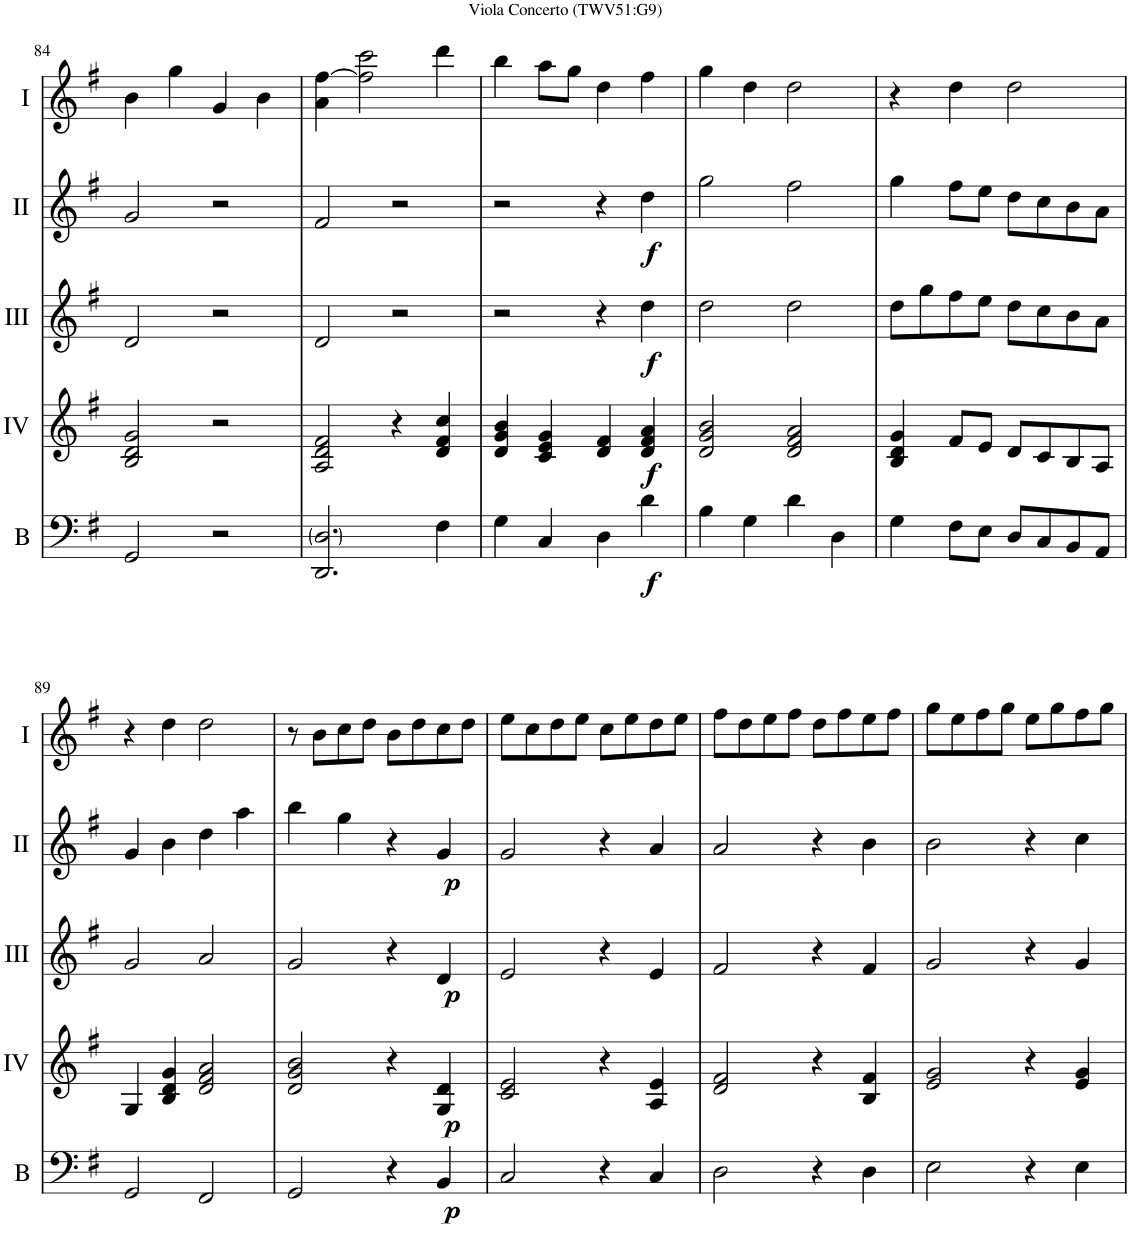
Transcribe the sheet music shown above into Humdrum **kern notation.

**kern	**dynam	**kern	**dynam	**kern	**dynam	**kern	**dynam	**kern
*part5	*part5	*part4	*part4	*part3	*part3	*part2	*part2	*part1
*staff5	*staff5	*staff4	*staff4	*staff3	*staff3	*staff2	*staff2	*staff1
*I"Bass	*	*I"Acc. 4	*	*I"Acc. 3	*	*I"Acc. 2	*	*I"Acc. 1
*I'B	*	*	*	*	*	*	*	*
!!LO:PB:g=z
*clefF4	*	*clefG2	*	*clefG2	*	*clefG2	*	*clefG2
*Trd7c12	*	*	*	*	*	*	*	*Trd7c12
*k[f#]	*	*k[f#]	*	*k[f#]	*	*k[f#]	*	*k[f#]
*M2/2	*	*M2/2	*	*M2/2	*	*M2/2	*	*M2/2
*met(c|)	*	*met(c|)	*	*met(c|)	*	*met(c|)	*	*met(c|)
=84	=84	=84	=84	=84	=84	=84	=84	=84
2GG/	.	2B/ 2d/ 2g/	.	2d/	.	2g/	.	4b\
.	.	.	.	.	.	.	.	4gg\
2r	.	2r	.	2r	.	2r	.	4g/
.	.	.	.	.	.	.	.	4b\
=85	=85	=85	=85	=85	=85	=85	=85	=85
2.DD/ 2.D/	.	2A/ 2d/ 2f#/	.	2d/	.	2f#/	.	4a\ [4ff#\
.	.	.	.	.	.	.	.	2ff#\] 2ccc\
.	.	4r	.	2r	.	2r	.	.
4F#\	.	4d/ 4f#/ 4cc/	.	.	.	.	.	4ddd\
=86	=86	=86	=86	=86	=86	=86	=86	=86
4G\	.	4d/ 4g/ 4b/	.	2r	.	2r	.	4bb\
4C/	.	4c/ 4e/ 4g/	.	.	.	.	.	8aa\L
.	.	.	.	.	.	.	.	8gg\J
4D\	.	4d/ 4f#/	.	4r	.	4r	.	4dd\
!	!LO:DY:b	!	!LO:DY:b	!	!LO:DY:b	!	!LO:DY:b	!
4d\	f	4d/ 4f#/ 4a/	f	4dd\	f	4dd\	f	4ff#\
=87	=87	=87	=87	=87	=87	=87	=87	=87
4B\	.	2d/ 2g/ 2b/	.	2dd\	.	2gg\	.	4gg\
4G\	.	.	.	.	.	.	.	4dd\
4d\	.	2d/ 2f#/ 2a/	.	2dd\	.	2ff#\	.	2dd\
4D\	.	.	.	.	.	.	.	.
=88	=88	=88	=88	=88	=88	=88	=88	=88
4G\	.	4B/ 4d/ 4g/	.	8dd\L	.	4gg\	.	4r
.	.	.	.	8gg\	.	.	.	.
8F#\L	.	8f#/L	.	8ff#\	.	8ff#\L	.	4dd\
8E\J	.	8e/J	.	8ee\J	.	8ee\J	.	.
8D/L	.	8d/L	.	8dd\L	.	8dd\L	.	2dd\
8C/	.	8c/	.	8cc\	.	8cc\	.	.
8BB/	.	8B/	.	8b\	.	8b\	.	.
8AA/J	.	8A/J	.	8a\J	.	8a\J	.	.
!!LO:LB:g=z
=89	=89	=89	=89	=89	=89	=89	=89	=89
2GG/	.	4G/	.	2g/	.	4g/	.	4r
.	.	4B/ 4d/ 4g/	.	.	.	4b\	.	4dd\
2FF#/	.	2d/ 2f#/ 2a/	.	2a/	.	4dd\	.	2dd\
.	.	.	.	.	.	4aa\	.	.
=90	=90	=90	=90	=90	=90	=90	=90	=90
2GG/	.	2d/ 2g/ 2b/	.	2g/	.	4bb\	.	8r
.	.	.	.	.	.	.	.	8b\L
.	.	.	.	.	.	4gg\	.	8cc\
.	.	.	.	.	.	.	.	8dd\J
4r	.	4r	.	4r	.	4r	.	8b\L
.	.	.	.	.	.	.	.	8dd\
!	!LO:DY:b	!	!LO:DY:b	!	!LO:DY:b	!	!LO:DY:b	!
4BB/	p	4G/ 4d/	p	4d/	p	4g/	p	8cc\
.	.	.	.	.	.	.	.	8dd\J
=91	=91	=91	=91	=91	=91	=91	=91	=91
2C/	.	2c/ 2e/	.	2e/	.	2g/	.	8ee\L
.	.	.	.	.	.	.	.	8cc\
.	.	.	.	.	.	.	.	8dd\
.	.	.	.	.	.	.	.	8ee\J
4r	.	4r	.	4r	.	4r	.	8cc\L
.	.	.	.	.	.	.	.	8ee\
4C/	.	4A/ 4e/	.	4e/	.	4a/	.	8dd\
.	.	.	.	.	.	.	.	8ee\J
=92	=92	=92	=92	=92	=92	=92	=92	=92
2D\	.	2d/ 2f#/	.	2f#/	.	2a/	.	8ff#\L
.	.	.	.	.	.	.	.	8dd\
.	.	.	.	.	.	.	.	8ee\
.	.	.	.	.	.	.	.	8ff#\J
4r	.	4r	.	4r	.	4r	.	8dd\L
.	.	.	.	.	.	.	.	8ff#\
4D\	.	4B/ 4f#/	.	4f#/	.	4b\	.	8ee\
.	.	.	.	.	.	.	.	8ff#\J
=93	=93	=93	=93	=93	=93	=93	=93	=93
2E\	.	2e/ 2g/	.	2g/	.	2b\	.	8gg\L
.	.	.	.	.	.	.	.	8ee\
.	.	.	.	.	.	.	.	8ff#\
.	.	.	.	.	.	.	.	8gg\J
4r	.	4r	.	4r	.	4r	.	8ee\L
.	.	.	.	.	.	.	.	8gg\
4E\	.	4e/ 4g/	.	4g/	.	4cc\	.	8ff#\
.	.	.	.	.	.	.	.	8gg\J
=	=	=	=	=	=	=	=	=
*-	*-	*-	*-	*-	*-	*-	*-	*-
